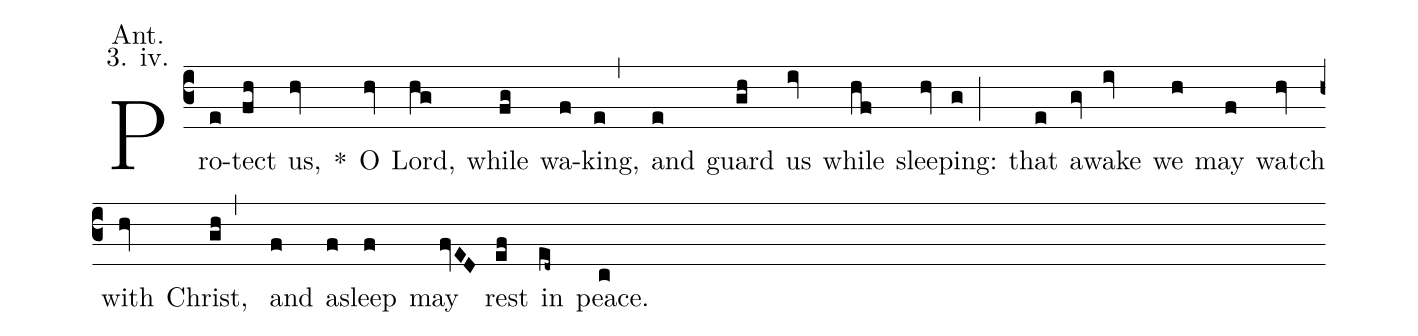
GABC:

annotation: Ant.;
annotation: 3. iv.;
%%
(c3) Pro(e)tect(fh) us,(hv) <sp>*</sp>() O(hv) Lord,(hg) while(fg) wa(f)king,(e,) and(e) guard(gh) us(iv) while(hf) sleep(hv)ing:(g;) that(e) a(gv)wake(iv) we(h) may(f) watch(hv) with(hv) Christ,(gh,) and(f) a(f)sleep(f) may(fvED) rest(ef) in(ed~) peace.(c)
